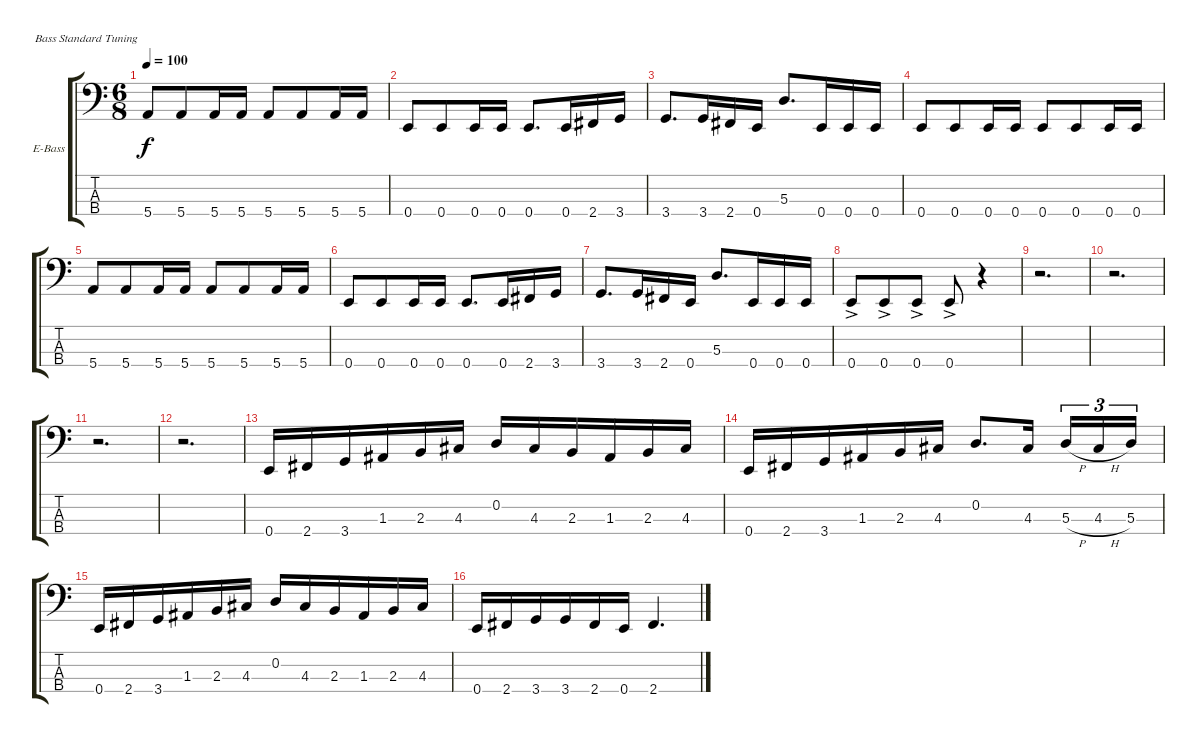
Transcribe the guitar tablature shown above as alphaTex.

\defaultSystemsLayout 4
\bracketExtendMode groupsimilarinstruments
\firstSystemTrackNameOrientation horizontal
\otherSystemsTrackNameOrientation horizontal
\track ("Peter Baltes" "E-Bass") {instrument electricbassfinger}
\staff {score tabs}
\tuning (G2 D2 A1 E1)
\ts (6 8)
\tempo 100
\clef f4
\ks c
5.4.8{dy f} 5.4.8 5.4.16 5.4.16 5.4.8 5.4.8 5.4.16 5.4.16 |
0.4.8 0.4.8 0.4.16 0.4.16 0.4.8{d} 0.4.16 2.4.16 3.4.16 |
3.4.8{d} 3.4.16 2.4.16 0.4.16 5.3.8{d} 0.4.16 0.4.16 0.4.16 |
0.4.8 0.4.8 0.4.16 0.4.16 0.4.8 0.4.8 0.4.16 0.4.16 |
5.4.8 5.4.8 5.4.16 5.4.16 5.4.8 5.4.8 5.4.16 5.4.16 |
0.4.8 0.4.8 0.4.16 0.4.16 0.4.8{d} 0.4.16 2.4.16 3.4.16 |
3.4.8{d} 3.4.16 2.4.16 0.4.16 5.3.8{d} 0.4.16 0.4.16 0.4.16 |
0.4{ac}.8 0.4{ac}.8 0.4{ac}.8 0.4{ac}.8 r.4 |
r.2{d} |
r.2{d} |
r.2{d} |
r.2{d} |
0.4.16 2.4.16 3.4.16 1.3.16 2.3.16 4.3.16 0.2.16 4.3.16 2.3.16 1.3.16 2.3.16 4.3.16 |
0.4.16 2.4.16 3.4.16 1.3.16 2.3.16 4.3.16 0.2.8{d} 4.3.16 5.3{h}.16{tu (3 2)} 4.3{h}.16{tu (3 2)} 5.3.16{tu (3 2)} |
0.4.16 2.4.16 3.4.16 1.3.16 2.3.16 4.3.16 0.2.16 4.3.16 2.3.16 1.3.16 2.3.16 4.3.16 |
0.4.16 2.4.16 3.4.16 3.4.16 2.4.16 0.4.16 2.4.4{d}
